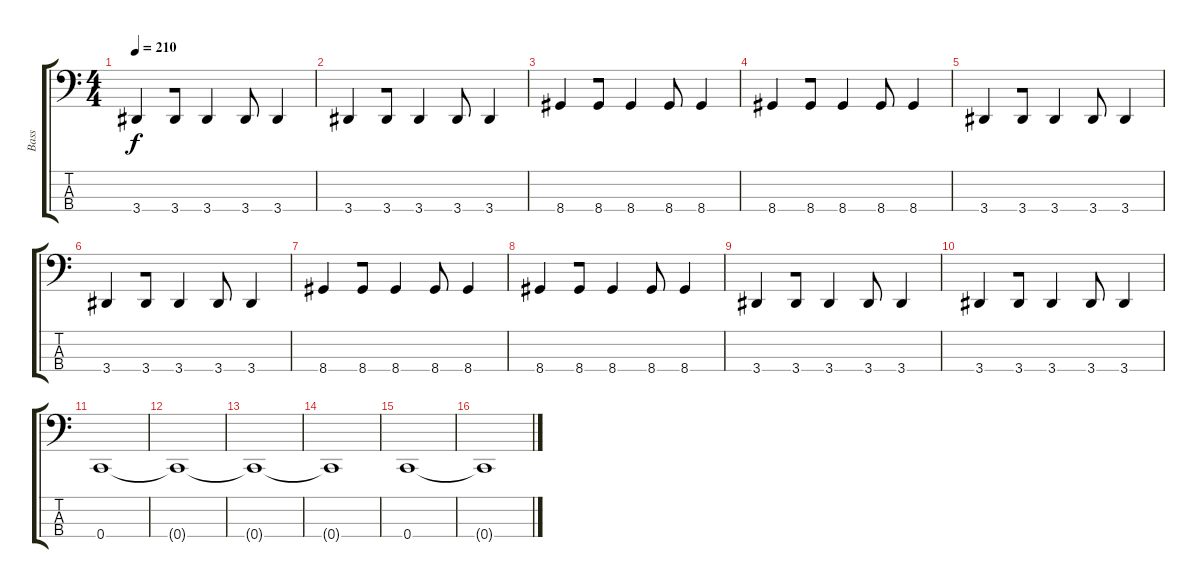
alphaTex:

\track ("Bass" "Bass") {instrument electricbassfinger}
\staff {score tabs}
\tuning (F2 C2 G1 C1) {hide}
\ts (4 4)
\tempo 210
\clef f4
\ks c
3.4.4{dy f beam merge} 3.4.8 3.4.4 3.4.8 3.4.4 |
3.4.4{beam merge} 3.4.8 3.4.4 3.4.8 3.4.4 |
8.4.4{beam merge} 8.4.8 8.4.4 8.4.8 8.4.4 |
8.4.4{beam merge} 8.4.8 8.4.4 8.4.8 8.4.4 |
3.4.4{beam merge} 3.4.8 3.4.4 3.4.8 3.4.4 |
3.4.4{beam merge} 3.4.8 3.4.4 3.4.8 3.4.4 |
8.4.4{beam merge} 8.4.8 8.4.4 8.4.8 8.4.4 |
8.4.4{beam merge} 8.4.8 8.4.4 8.4.8 8.4.4 |
3.4.4{beam merge} 3.4.8 3.4.4 3.4.8 3.4.4 |
3.4.4{beam merge} 3.4.8 3.4.4 3.4.8 3.4.4 |
0.4.1 |
0.4{t}.1 |
0.4{t}.1 |
0.4{t}.1 |
0.4.1 |
0.4{t}.1
